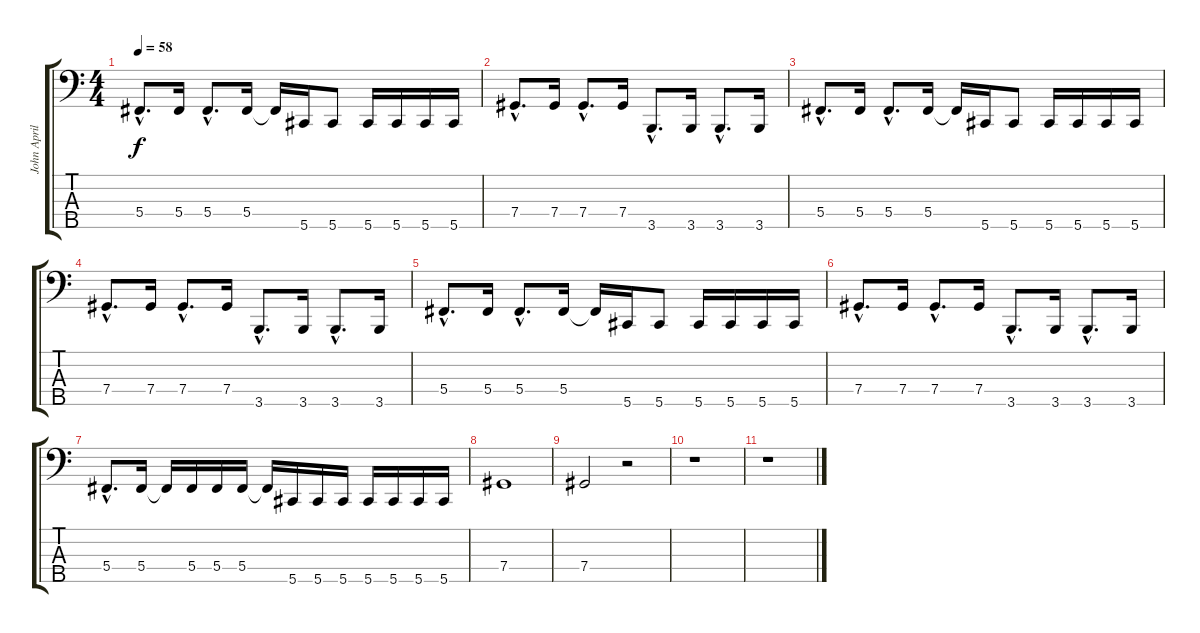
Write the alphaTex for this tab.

\track ("John April (Bass)" "John April") {instrument acousticbass}
\staff {score tabs}
\tuning (E2 B1 Gb1 Db1 Ab0) {hide}
\ts (4 4)
\tempo 58
\clef f4
\ks c
5.4{hac}.8{d dy f} 5.4.16 5.4{hac}.8{d} 5.4.16 5.4{t}.16 5.5.16 5.5.8 5.5.16 5.5.16 5.5.16 5.5.16 |
7.4{hac}.8{d} 7.4.16 7.4{hac}.8{d} 7.4.16 3.5{hac}.8{d} 3.5.16 3.5{hac}.8{d} 3.5.16 |
5.4{hac}.8{d} 5.4.16 5.4{hac}.8{d} 5.4.16 5.4{t}.16 5.5.16 5.5.8 5.5.16 5.5.16 5.5.16 5.5.16 |
7.4{hac}.8{d} 7.4.16 7.4{hac}.8{d} 7.4.16 3.5{hac}.8{d} 3.5.16 3.5{hac}.8{d} 3.5.16 |
5.4{hac}.8{d} 5.4.16 5.4{hac}.8{d} 5.4.16 5.4{t}.16 5.5.16 5.5.8 5.5.16 5.5.16 5.5.16 5.5.16 |
7.4{hac}.8{d} 7.4.16 7.4{hac}.8{d} 7.4.16 3.5{hac}.8{d} 3.5.16 3.5{hac}.8{d} 3.5.16 |
5.4{hac}.8{d} 5.4.16 5.4{t}.16 5.4.16 5.4.16 5.4.16 5.4{t}.16 5.5.16 5.5.16 5.5.16 5.5.16 5.5.16 5.5.16 5.5.16 |
7.4.1 |
7.4.2 r.2 |
r.1 |
r.1
